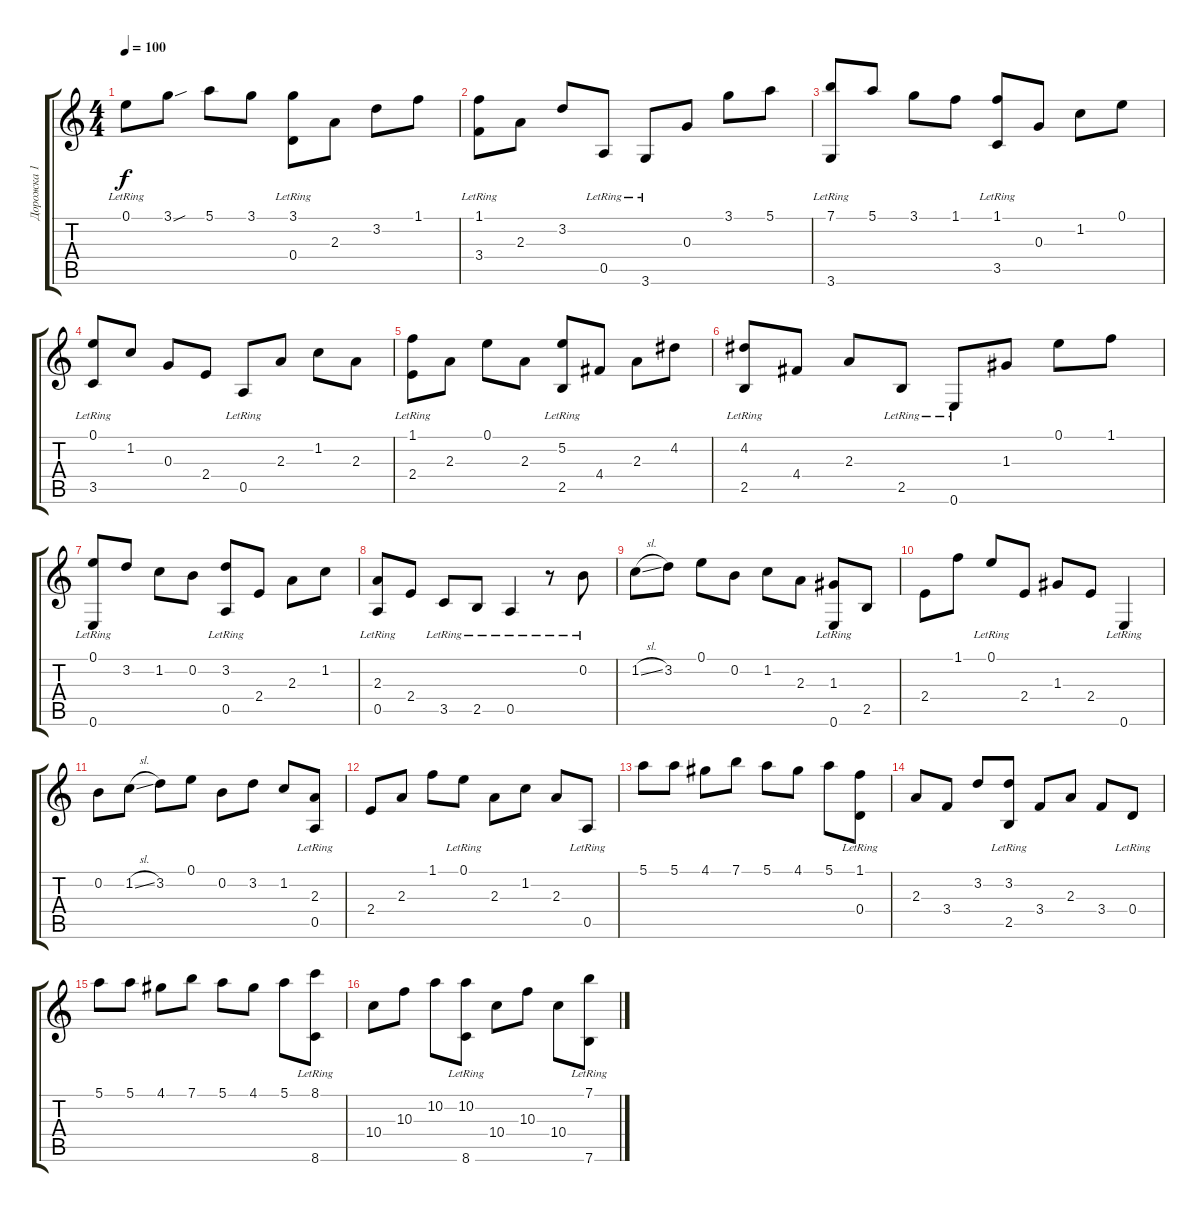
\track ("Дорожка 1" "Дорожка 1") {instrument electricguitarjazz}
\staff {score tabs}
\tuning (E4 B3 G3 D3 A2 E2) {hide}
\ts (4 4)
\tempo 100
\clef g2
\ks c
0.1{lr}.8{dy f} 3.1{sou}.8 5.1.8 3.1.8 (3.1{lr} 0.4).8 2.3.8 3.2.8 1.1.8 |
(1.1{lr} 3.4).8 2.3.8 3.2.8 0.5{lr}.8 3.6{lr}.8 0.3.8 3.1.8 5.1.8 |
(7.1{lr} 3.6).8 5.1.8 3.1.8 1.1.8 (1.1{lr} 3.5).8 0.3.8 1.2.8 0.1.8 |
(0.1{lr} 3.5).8 1.2.8 0.3.8 2.4.8 0.5{lr}.8 2.3.8 1.2.8 2.3.8 |
(1.1{lr} 2.4).8 2.3.8 0.1.8 2.3.8 (5.2{lr} 2.5).8 4.4.8 2.3.8 4.2.8 |
(4.2{lr} 2.5).8 4.4.8 2.3.8 2.5{lr}.8 0.6{lr}.8 1.3.8 0.1.8 1.1.8 |
(0.1{lr} 0.6).8 3.2.8 1.2.8 0.2.8 (3.2{lr} 0.5).8 2.4.8 2.3.8 1.2.8 |
(2.3{lr} 0.5).8 2.4.8 3.5{lr}.8 2.5{lr}.8 0.5{lr}.4 r.8 0.2{lr}.8 |
1.2{sl}.8 3.2.8 0.1.8 0.2.8 1.2.8 2.3.8 (1.3{lr} 0.6).8 2.5.8 |
2.4.8 1.1.8 0.1{lr}.8 2.4.8 1.3.8 2.4.8 0.6{lr}.4 |
0.2.8 1.2{sl}.8 3.2.8 0.1.8 0.2.8 3.2.8 1.2.8 (2.3{lr} 0.5).8 |
2.4.8 2.3.8 1.1.8 0.1{lr}.8 2.3.8 1.2.8 2.3.8 0.5{lr}.8 |
5.1.8 5.1.8 4.1.8 7.1.8 5.1.8 4.1.8 5.1.8 (1.1{lr} 0.4).8 |
2.3.8 3.4.8 3.2.8 (3.2{lr} 2.5).8 3.4.8 2.3.8 3.4.8 0.4{lr}.8 |
5.1.8 5.1.8 4.1.8 7.1.8 5.1.8 4.1.8 5.1.8 (8.1{lr} 8.6).8 |
10.4.8 10.3.8 10.2.8 (10.2{lr} 8.6).8 10.4.8 10.3.8 10.4.8 (7.1{lr} 7.6).8
